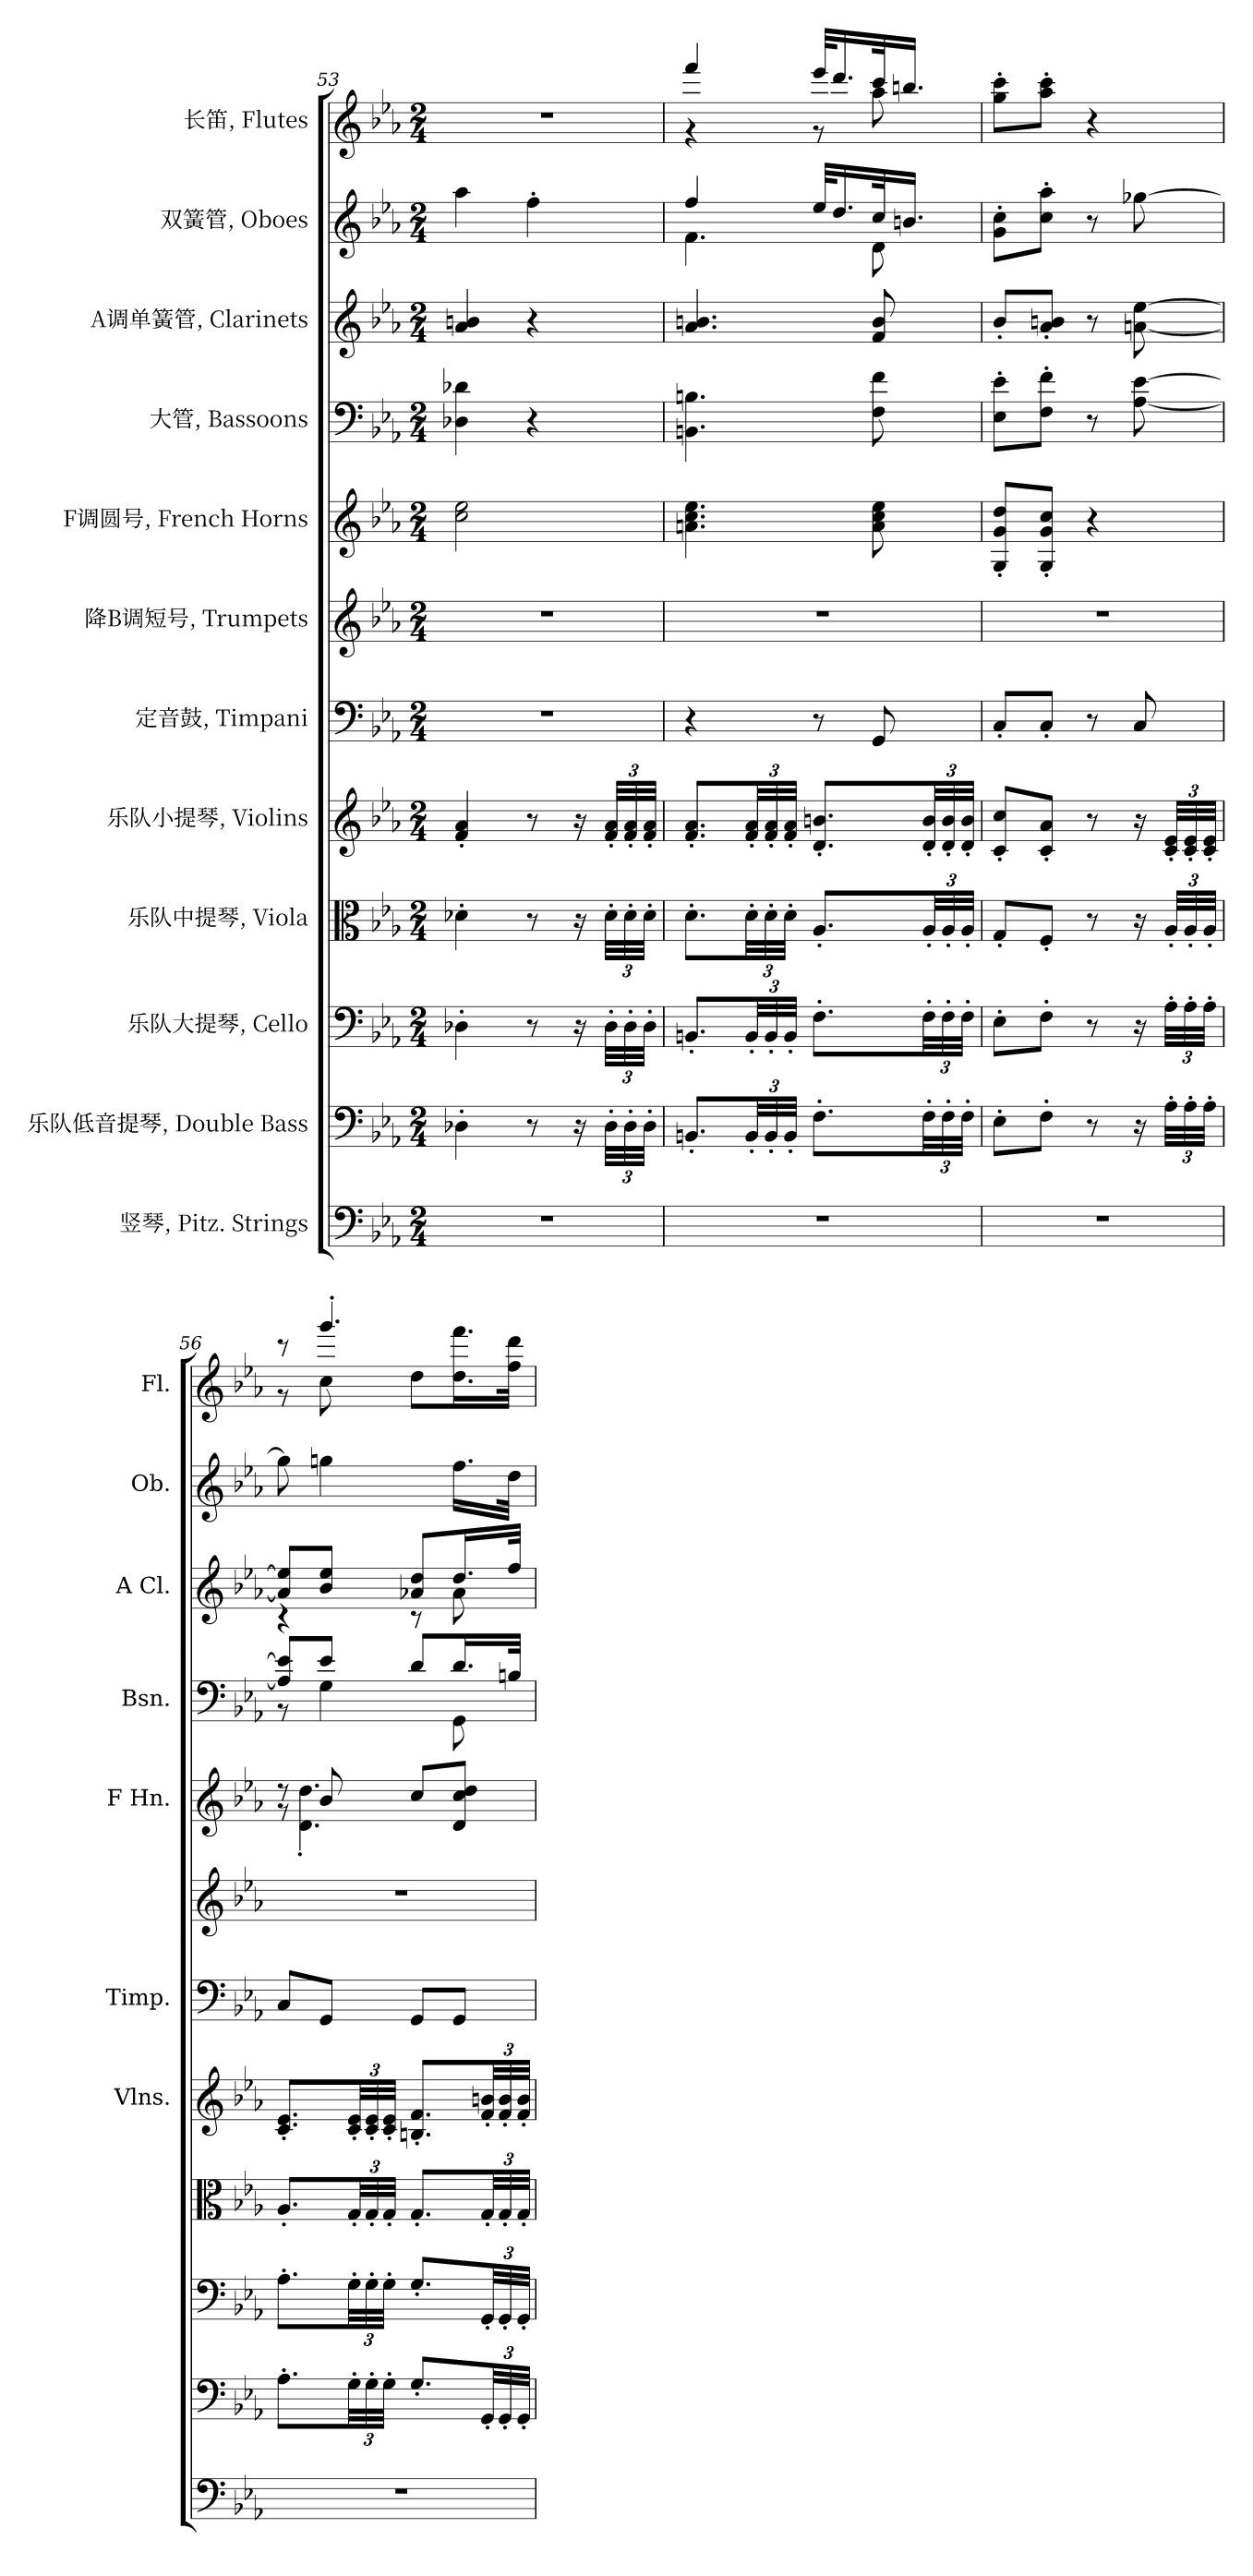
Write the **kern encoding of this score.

**kern	**kern	**kern	**kern	**kern	**kern	**kern	**kern	**kern	**kern	**kern	**kern
*part12	*part11	*part10	*part9	*part8	*part7	*part6	*part5	*part4	*part3	*part2	*part1
*staff12	*staff11	*staff10	*staff9	*staff8	*staff7	*staff6	*staff5	*staff4	*staff3	*staff2	*staff1
*I"竖琴, Pitz. Strings	*I"乐队低音提琴, Double Bass	*I"乐队大提琴, Cello	*I"乐队中提琴, Viola	*I"乐队小提琴, Violins	*I"定音鼓, Timpani	*I"降B调短号, Trumpets	*I"F调圆号, French Horns	*I"大管, Bassoons	*I"A调单簧管, Clarinets	*I"双簧管, Oboes	*I"长笛, Flutes
*	*	*	*	*I'Vlns.	*I'Timp.	*	*I'F Hn.	*I'Bsn.	*I'A Cl.	*I'Ob.	*I'Fl.
*clefF4	*clefF4	*clefF4	*clefC3	*clefG2	*clefF4	*clefG2	*clefG2	*clefF4	*clefG2	*clefG2	*clefG2
*	*ITrd7c12	*	*	*	*	*ITrd1c2	*ITrd4c7	*	*ITrd2c3	*	*
*k[b-e-a-]	*k[b-e-a-]	*k[b-e-a-]	*k[b-e-a-]	*k[b-e-a-]	*k[b-e-a-]	*k[b-e-a-d-g-]	*k[b-e-a-d-]	*k[b-e-a-]	*k[]	*k[b-e-a-]	*k[b-e-a-]
*M2/4	*M2/4	*M2/4	*M2/4	*M2/4	*M2/4	*M2/4	*M2/4	*M2/4	*M2/4	*M2/4	*M2/4
=53	=53	=53	=53	=53	=53	=53	=53	=53	=53	=53	=53
2r	4DD-X'\	4D-X'\	4d-X'\	4f/' 4a-/'	2r	2r	2f\ 2a-\	4D-X\ 4d-X\	4f/ 4g#X/	4aa-\	2r
.	8r	8r	8r	8r	.	.	.	4r	4r	4ff'\	.
.	16r	16r	16r	16r	.	.	.	.	.	.	.
*	*Xbrackettup	*Xbrackettup	*Xbrackettup	*Xbrackettup	*	*	*	*	*	*	*
.	48DD-'\LLL	48D-'\LLL	48d-'\LLL	48f/' 48a-/'LLL	.	.	.	.	.	.	.
.	48DD-'\	48D-'\	48d-'\	48f/' 48a-/'	.	.	.	.	.	.	.
.	48DD-'\JJJ	48D-'\JJJ	48d-'\JJJ	48f/' 48a-/'JJJ	.	.	.	.	.	.	.
=54	=54	=54	=54	=54	=54	=54	=54	=54	=54	=54	=54
*	*	*	*	*	*	*	*	*	*	*^	*^
2r	8.BBBn'/L	8.BBn'/L	8.d'\L	8.f/' 8.a-/'L	4r	2r	4.dn\ 4.f\ 4.a-\	4.BBn\ 4.Bn\	4.f/ 4.g#X/	4ff/	4.f\	4fff/	4r
.	48BBB'/LL	48BB'/LL	48d'\LL	48f/' 48a-/'LL	.	.	.	.	.	.	.	.	.
.	48BBB'/	48BB'/	48d'\	48f/' 48a-/'	.	.	.	.	.	.	.	.	.
.	48BBB'/JJJ	48BB'/JJJ	48d'\JJJ	48f/' 48a-/'JJJ	.	.	.	.	.	.	.	.	.
.	8.FF'\L	8.F'\L	8.A-'/L	8.d/' 8.bn/'L	8r	.	.	.	.	32ee-/KLL	.	32eee-/KLL	8r
.	.	.	.	.	.	.	.	.	.	16.dd/	.	16.ddd/	.
.	.	.	.	.	8GG/	.	8d\ 8f\ 8a-\	8F\ 8f\	8d/ 8g#/	32cc/K	8d\	32ccc/K	8aa-\
.	.	.	.	.	.	.	.	.	.	16.bn/JJ	.	16.bbn/JJ	.
.	48FF'\LL	48F'\LL	48A-'/LL	48d/' 48b/'LL	.	.	.	.	.	.	.	.	.
.	48FF'\	48F'\	48A-'/	48d/' 48b/'	.	.	.	.	.	.	.	.	.
.	48FF'\JJJ	48F'\JJJ	48A-'/JJJ	48d/' 48b/'JJJ	.	.	.	.	.	.	.	.	.
*	*	*	*	*	*	*	*	*	*	*v	*v	*	*
*	*	*	*	*	*	*	*	*	*	*	*v	*v
=55	=55	=55	=55	=55	=55	=55	=55	=55	=55	=55	=55
2r	8EE-'\L	8E-'\L	8G'/L	8c/' 8cc/'L	8C'/L	2r	8C/' 8c/' 8g/'L	8E-\' 8e-\'L	8g'/L	8g\' 8cc\'L	8gg\' 8ccc\'L
.	8FF'\J	8F'\J	8F'/J	8c/' 8a-/'J	8C'/J	.	8C/' 8c/' 8f/'J	8F\' 8f\'J	8f/' 8g#X/'J	8cc\' 8aa-\'J	8aa-\' 8ccc\'J
.	8r	8r	8r	8r	8r	.	4r	8r	8r	8r	4r
.	16r	16r	16r	16r	8C/	.	.	[8A-\ [8e-\	[8f#X\ [8cc\	[8gg-X\	.
.	48AA-'\LLL	48A-'\LLL	48A-'/LLL	48c/' 48e-/'LLL	.	.	.	.	.	.	.
.	48AA-'\	48A-'\	48A-'/	48c/' 48e-/'	.	.	.	.	.	.	.
.	48AA-'\JJJ	48A-'\JJJ	48A-'/JJJ	48c/' 48e-/'JJJ	.	.	.	.	.	.	.
!!LO:PB:g=z
=56	=56	=56	=56	=56	=56	=56	=56	=56	=56	=56	=56
*	*	*	*	*	*	*	*^	*^	*^	*	*^
2r	8.AA-'\L	8.A-'\L	8.A-'/L	8.c/' 8.e-/'L	8C/L	2r	8r	8r	8A-/] 8e-/]L	8r	8f#/] 8cc/]L	4r	8gg-\]	8r	8r
.	.	.	.	.	8GG/J	.	8e-/	4.G\' 4.g\'	8e-/J	4G\	8g/ 8cc/J	.	4ggn\	4.ggg'/	8cc\
.	48GG'\LL	48G'\LL	48G'/LL	48c/' 48e-/'LL	.	.	.	.	.	.	.	.	.	.	.
.	48GG'\	48G'\	48G'/	48c/' 48e-/'	.	.	.	.	.	.	.	.	.	.	.
.	48GG'\JJJ	48G'\JJJ	48G'/JJJ	48c/' 48e-/'JJJ	.	.	.	.	.	.	.	.	.	.	.
.	8.GG'/L	8.G'/L	8.G'/L	8.Bn/' 8.f/'L	8GG/L	.	8f/L	.	8d/L	.	8fn/ 8b/L	8r	.	.	8dd\L
.	.	.	.	.	8GG/J	.	8G/ 8f/ 8g/J	.	16.d/L	8GG\	16.b/L	8f\	16.ff\LL	.	16.dd\ 16.fff\L
.	48GGG'/LL	48GG'/LL	48G'/LL	48f/' 48bn/'LL	.	.	.	.	.	.	.	.	.	.	.
.	48GGG'/	48GG'/	48G'/	48f/' 48b/'	.	.	.	.	.	.	.	.	.	.	.
.	.	.	.	.	.	.	.	.	32Bn/JJk	.	32dd/JJk	.	32dd\JJk	.	32ff\ 32ddd\JJk
.	48GGG'/JJJ	48GG'/JJJ	48G'/JJJ	48f/' 48b/'JJJ	.	.	.	.	.	.	.	.	.	.	.
*	*	*	*	*	*	*	*v	*v	*	*	*v	*v	*	*v	*v
*	*	*	*	*	*	*	*	*v	*v	*	*	*
=	=	=	=	=	=	=	=	=	=	=	=
*-	*-	*-	*-	*-	*-	*-	*-	*-	*-	*-	*-
